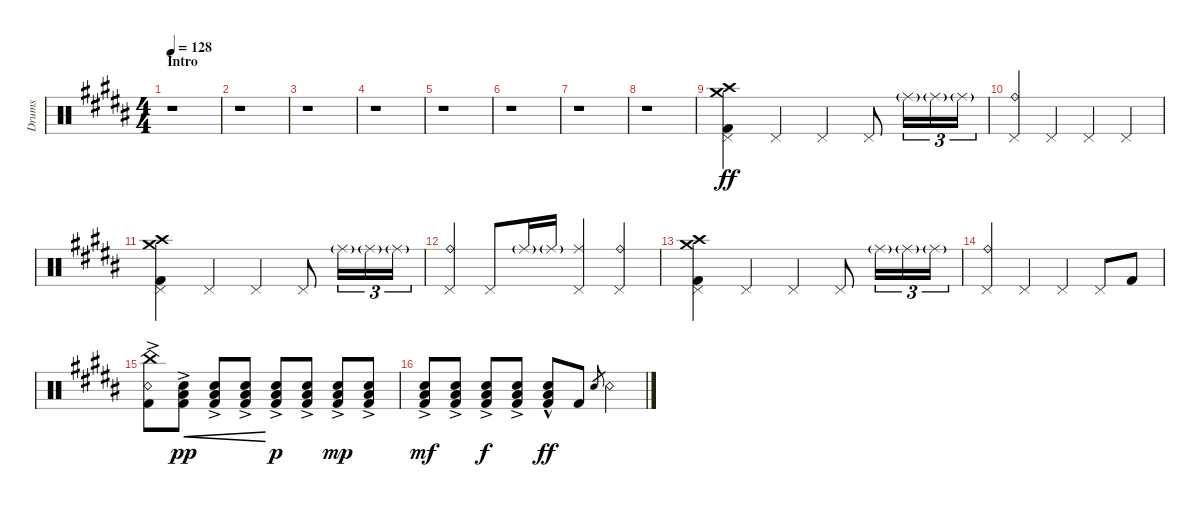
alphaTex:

\bracketExtendMode groupsimilarinstruments
\otherSystemsTrackNameOrientation horizontal
\track ("Drumkit" "Drums") {defaultSystemsLayout 4 instrument percussion}
\staff {score}
\articulation defaults
\ts (4 4)
\section ("" "Intro")
\tempo 128
\clef neutral
\ks b
r.1{dy ff} |
r.1 |
r.1 |
r.1 |
r.1 |
r.1 |
r.1 |
r.1 |
("Crash medium (hit)"{acc bb} "Pedal Hi-Hat (hit)"{acc bb} "Kick (hit) 2"{acc bb} "Crash high (hit)"{acc bb}).4 "Pedal Hi-Hat (hit)"{acc bb}.4 "Pedal Hi-Hat (hit)"{acc bb}.4 "Pedal Hi-Hat (hit)"{acc bb}.8 "Ride (middle)"{g acc bb}.16{tu (3 2)} "Ride (middle)"{g acc bb}.16{tu (3 2)} "Ride (middle)"{g acc bb}.16{tu (3 2)} |
("Ride (bell)"{acc bb} "Pedal Hi-Hat (hit)"{acc bb}).4 "Pedal Hi-Hat (hit)"{acc bb}.4 "Pedal Hi-Hat (hit)"{acc bb}.4 "Pedal Hi-Hat (hit)"{acc bb}.4 |
("Crash medium (hit)"{acc bb} "Pedal Hi-Hat (hit)"{acc bb} "Kick (hit) 2"{acc bb} "Crash high (hit)"{acc bb}).4 "Pedal Hi-Hat (hit)"{acc bb}.4 "Pedal Hi-Hat (hit)"{acc bb}.4 "Pedal Hi-Hat (hit)"{acc bb}.8 "Ride (middle)"{g acc bb}.16{tu (3 2)} "Ride (middle)"{g acc bb}.16{tu (3 2)} "Ride (middle)"{g acc bb}.16{tu (3 2)} |
("Ride (bell)"{acc bb} "Pedal Hi-Hat (hit)"{acc bb}).4 "Pedal Hi-Hat (hit)"{acc bb}.8 "Ride (middle)"{g acc bb}.16 "Ride (middle)"{g acc bb}.16 ("Pedal Hi-Hat (hit)"{acc bb} "Ride (middle)"{acc bb}).4 ("Pedal Hi-Hat (hit)"{acc bb} "Ride (bell)"{acc bb}).4 |
("Crash medium (hit)"{acc bb} "Pedal Hi-Hat (hit)"{acc bb} "Kick (hit) 2"{acc bb} "Crash high (hit)"{acc bb}).4 "Pedal Hi-Hat (hit)"{acc bb}.4 "Pedal Hi-Hat (hit)"{acc bb}.4 "Pedal Hi-Hat (hit)"{acc bb}.8 "Ride (middle)"{g acc bb}.16{tu (3 2)} "Ride (middle)"{g acc bb}.16{tu (3 2)} "Ride (middle)"{g acc bb}.16{tu (3 2)} |
("Ride (bell)"{acc bb} "Pedal Hi-Hat (hit)"{acc bb}).4 "Pedal Hi-Hat (hit)"{acc bb}.4 "Pedal Hi-Hat (hit)"{acc bb}.4 "Pedal Hi-Hat (hit)"{acc bb}.8 "Kick (hit) 2"{acc bb}.8 |
("Snare (rim shot)"{ac acc bb} "China (hit)"{acc bb} "Kick (hit) 2"{acc bb}).8 ("Low Tom (hit)"{ac acc bb} "Snare (hit) 2"{acc bb} "Kick (hit) 2"{acc bb}).8{cre dy pp} ("Low Tom (hit)"{ac acc bb} "Snare (hit) 2"{acc bb} "Kick (hit) 2"{acc bb}).8{cre} ("Low Tom (hit)"{ac acc bb} "Snare (hit) 2"{acc bb} "Kick (hit) 2"{acc bb}).8{cre} ("Low Tom (hit)"{ac acc bb} "Snare (hit) 2"{acc bb} "Kick (hit) 2"{acc bb}).8{dy p} ("Low Tom (hit)"{ac acc bb} "Snare (hit) 2"{acc bb} "Kick (hit) 2"{acc bb}).8 ("Low Tom (hit)"{ac acc bb} "Snare (hit) 2"{acc bb} "Kick (hit) 2"{acc bb}).8{dy mp} ("Low Tom (hit)"{ac acc bb} "Snare (hit) 2"{acc bb} "Kick (hit) 2"{acc bb}).8 |
("Low Tom (hit)"{ac acc bb} "Snare (hit) 2"{acc bb} "Kick (hit) 2"{acc bb}).8{dy mf} ("Low Tom (hit)"{ac acc bb} "Snare (hit) 2"{acc bb} "Kick (hit) 2"{acc bb}).8 ("Low Tom (hit)"{ac acc bb} "Snare (hit) 2"{acc bb} "Kick (hit) 2"{acc bb}).8{dy f} ("Low Tom (hit)"{ac acc bb} "Snare (hit) 2"{acc bb} "Kick (hit) 2"{acc bb}).8 ("Low Tom (hit)"{hac acc bb} "Snare (hit) 2"{acc bb} "Kick (hit) 2"{acc bb}).8{dy ff} "Kick (hit) 2"{acc bb}.8 "Snare (hit) 2"{acc bb}.8{gr} "Snare (rim shot)"{acc bb}.4
